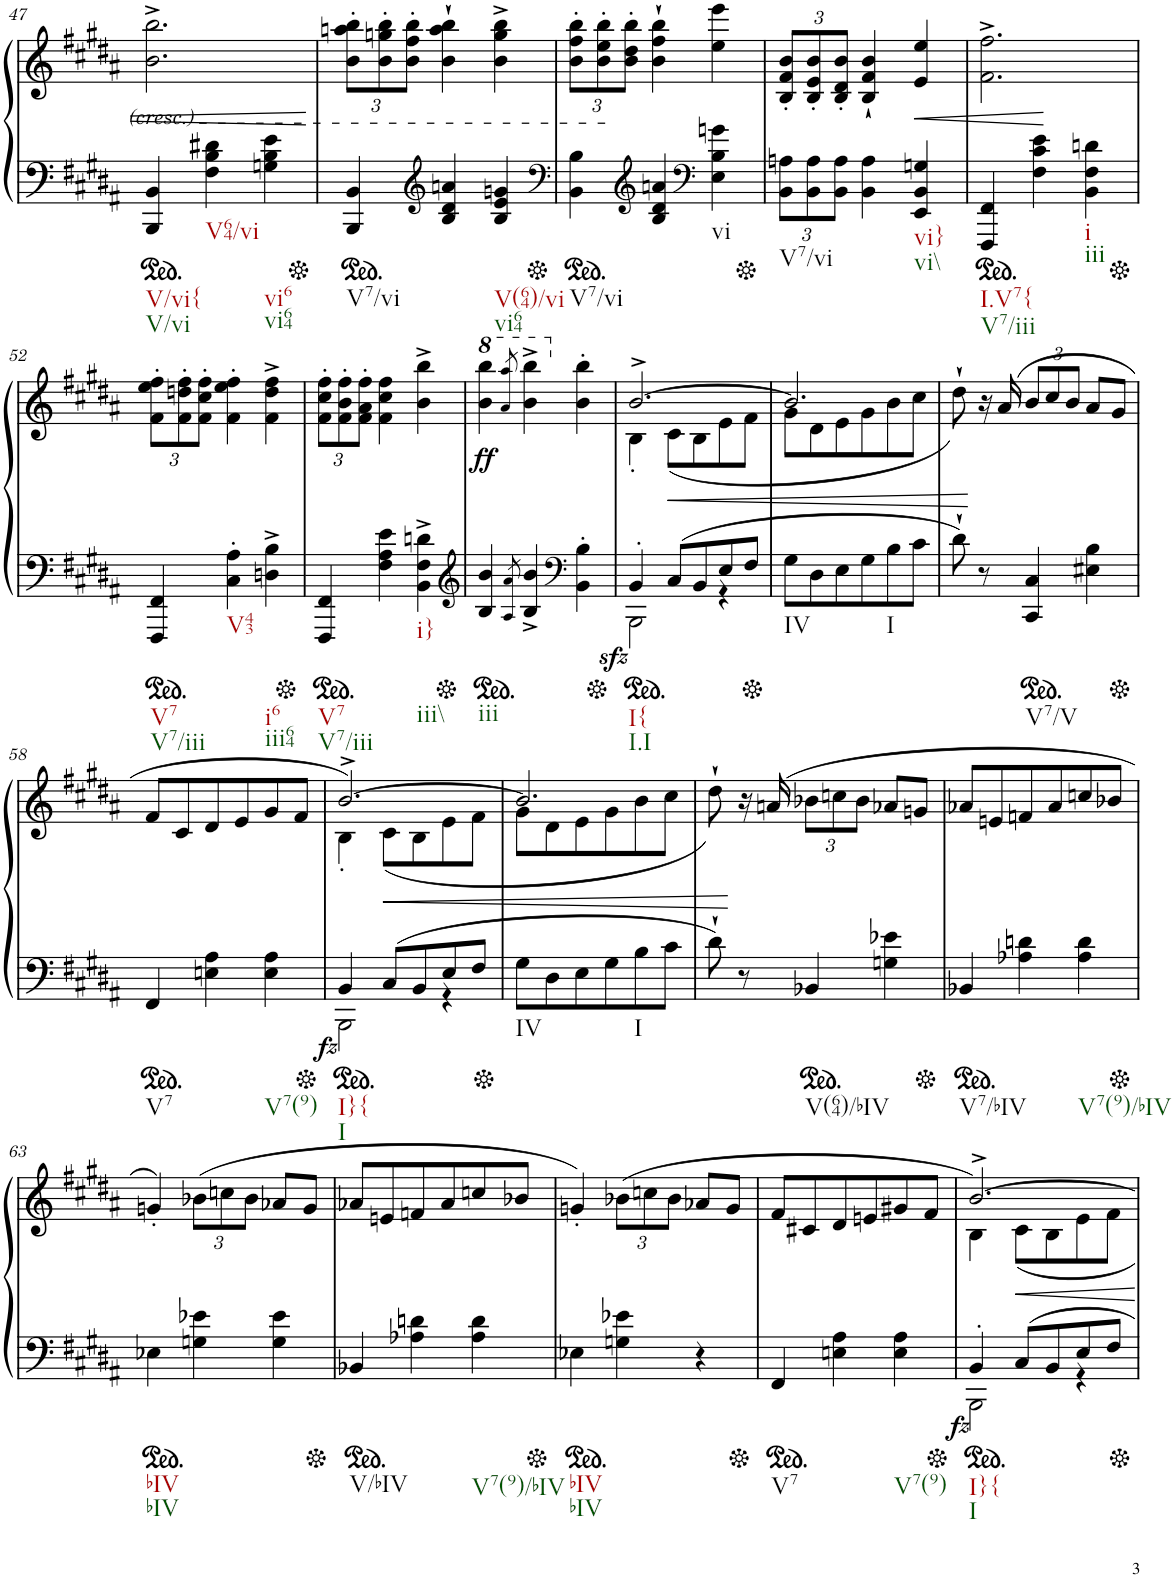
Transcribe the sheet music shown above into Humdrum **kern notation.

**kern	**dynam	**kern	**dynam
*part2	*part2	*part1	*part1
*staff2	*staff2	*staff1	*staff1
*I"Piano	*	*I"Piano	*
*I'Pno	*	*I'Pno	*
!!LO:PB:g=z
*clefF4	*	*clefG2	*
*k[f#c#g#d#a#]	*	*k[f#c#g#d#a#]	*
*B:	*	*B:	*
*M3/4	*	*M3/4	*
*ped	*	*	*
=47	=47	=47	=47
!LO:TX:b:t=V/vi{	!	!	!
!LO:TX:b:t=V/vi	!	!	!
4BBB/ 4BB/	.	2.b\^ 2.bb\^	.
!LO:TX:b:t=V64/vi	!	!	!
4F#\ 4B\ 4d#X\	.	.	.
!LO:TX:b:t=vi6	!	!	!
!LO:TX:b:t=vi64	!	!	!
4Gn\ 4B\ 4e\	.	.	.
=48	=48	=48	=48
*Xped	*	*	*
*ped	*	*	*
*	*	*Xbrackettup	*
!LO:TX:b:t=V7/vi	!	!	!
4BBB/ 4BB/	.	12b\' 12aan\' 12bb\'L	.
.	.	12b\' 12ggn\' 12bb\'	.
.	.	12b\' 12ff#\' 12bb\'J	.
*clefG2	*	*	*
4B/ 4d#/ 4an/	.	4b\` 4aa\` 4bb\`	.
!LO:TX:b:t=V(64)/vi	!	!	!
!LO:TX:b:t=vi64	!	!	!
4B/ 4e/ 4gn/	.	4b\^ 4gg\^ 4bb\^	.
=49	=49	=49	=49
*clefF4	*	*	*
*Xped	*	*	*
*ped	*	*	*
!LO:TX:b:t=V7/vi	!	!	!
4BB\ 4B\	.	12b\' 12ff#\' 12bb\'L	.
.	.	12b\' 12ee\' 12bb\'	.
.	.	12b\' 12dd#\' 12bb\'J	.
*clefG2	*	*	*
4B/ 4d#/ 4an/	.	4b\` 4ff#\` 4bb\`	.
*clefF4	*	*	*
!LO:TX:b:t=vi	!	!	!
4E\ 4B\ 4gn\	.	4ee\ 4eee\	.
=50	=50	=50	=50
*Xped	*	*	*
*Xbrackettup	*	*	*
!LO:TX:b:t=V7/vi	!	!	!
12BB\ 12An\L	.	12B/' 12f#/' 12b/'L	.
12BB\ 12A\	.	12B/' 12e/' 12b/'	.
12BB\ 12A\J	.	12B/' 12d#/' 12b/'J	.
4BB\ 4A\	.	4B/` 4f#/` 4b/`	.
!LO:TX:b:t=vi}	!	!	!
!LO:TX:b:t=vi\\	!	!	!
!	!	!	!LO:HP:b
4EE/ 4BB/ 4Gn/	.	4e/ 4ee/	<
=51	=51	=51	=51
*ped	*	*	*
!LO:TX:b:t=I.V7{	!	!	!
!LO:TX:b:t=V7/iii	!	!	!
4FFF#/ 4FF#/	.	2.f#\^ 2.ff#\^	.
4F#\ 4c#\ 4e\	.	.	.
!LO:TX:b:t=i	!	!	!
!LO:TX:b:t=iii	!	!	!
4BB\ 4F#\ 4dn\	.	.	.
.	.	.	[
!!LO:LB:g=z
=52	=52	=52	=52
*Xped	*	*	*
*ped	*	*	*
!LO:TX:b:t=V7	!	!	!
!LO:TX:b:t=V7/iii	!	!	!
4FFF#/ 4FF#/	.	12f#\' 12ee\' 12ff#\'L	.
.	.	12f#\' 12ddn\' 12ff#\'	.
.	.	12f#\' 12cc#\' 12ff#\'J	.
!LO:TX:b:t=V43	!	!	!
4C#\' 4A#\'	.	4f#\' 4ee\' 4ff#\'	.
!LO:TX:b:t=i6	!	!	!
!LO:TX:b:t=iii64	!	!	!
4Dn\^ 4B\^	.	4f#\^ 4dd\^ 4ff#\^	.
=53	=53	=53	=53
*Xped	*	*	*
*ped	*	*	*
!LO:TX:b:t=V7	!	!	!
!LO:TX:b:t=V7/iii	!	!	!
4FFF#/ 4FF#/	.	12f#\' 12cc#\' 12ff#\'L	.
.	.	12f#\' 12b\' 12ff#\'	.
.	.	12f#\' 12a#\' 12ff#\'J	.
4F#\ 4A#\ 4e\	.	4f#\ 4cc#\ 4ff#\	.
!LO:TX:b:t=i}	!	!	!
!LO:TX:b:t=iii\\	!	!	!
4BB\^ 4F#\^ 4dn\^	.	4b\^ 4bb\^	.
=54	=54	=54	=54
*clefG2	*	*	*
*Xped	*	*	*
*ped	*	*	*
*	*	*8va	*
!LO:TX:b:t=iii	!	!	!
!	!	!	!LO:DY:b
4B/ 4b/	.	4bb\ 4bbb\	ff
8qA#/ 8qa#/	.	8qaa#/ 8qaaa#/	.
4B/^ 4b/^	.	4bb\^ 4bbb\^	.
*clefF4	*	*	*
*	*	*X8va	*
4BB\' 4B\'	.	4b\' 4bb\'	.
=55	=55	=55	=55
*Xped	*	*	*
*ped	*	*	*
*^	*	*^	*
!LO:TX:b:t=I{	!	!	!	!	!
!LO:TX:b:t=I.I	!	!	!	!	!
!	!	!LO:DY:b	!	!	!
4BB'/	2BBB\	sfz	[2.b^/	4B'\	.
!	!	!	!	!	!LO:HP:b
(8C#/L	.	.	.	(8c#\L	<
8BB/	.	.	.	8B\	.
8E/	4r	.	.	8e\	.
8F#/J	.	.	.	8f#\J	.
*v	*v	*	*	*	*
=56	=56	=56	=56	=56
*Xped	*	*	*	*
!LO:TX:b:t=IV	!	!	!	!
8G#\L	.	2.b/]	8g#\L	.
8D#\	.	.	8d#\	.
8E\	.	.	8e\	.
8G#\	.	.	8g#\	.
!LO:TX:b:t=I	!	!	!	!
8B\	.	.	8b\	.
8c#\J	.	.	8cc#\J	.
*	*	*v	*v	*
=57	=57	=57	=57
8d#`\)	.	8dd#`\)	.
8r	.	16r	[
.	.	(16a#/	.
*ped	*	*	*
!LO:TX:b:t=V7/V	!	!	!
4CC#/ 4C#/	.	12b/L	.
.	.	12cc#/	.
.	.	12b/J	.
4E#X\ 4B\	.	8a#/L	.
.	.	8g#/J	.
!!LO:LB:g=z
=58	=58	=58	=58
*Xped	*	*	*
*ped	*	*	*
!LO:TX:b:t=V7	!	!	!
4FF#/	.	8f#/L	.
.	.	8c#/	.
4En\ 4A#\	.	8d#/	.
.	.	8e/	.
!LO:TX:b:t=V7(9)	!	!	!
4E\ 4A#\	.	8g#/	.
.	.	8f#/J	.
=59	=59	=59	=59
*Xped	*	*	*
*ped	*	*	*
*^	*	*^	*
!LO:TX:b:t=I}{	!	!	!	!	!
!LO:TX:b:t=I	!	!	!	!	!
!	!	!LO:DY:b	!	!	!
4BB/	2BBB\	fz	[2.b^/)	4B'\	.
!	!	!	!	!	!LO:HP:b
(8C#/L	.	.	.	(8c#\L	<
8BB/	.	.	.	8B\	.
8E/	4r	.	.	8e\	.
8F#/J	.	.	.	8f#\J	.
*v	*v	*	*	*	*
=60	=60	=60	=60	=60
*Xped	*	*	*	*
!LO:TX:b:t=IV	!	!	!	!
8G#\L	.	2.b/]	8g#\L	.
8D#\	.	.	8d#\	.
8E\	.	.	8e\	.
8G#\	.	.	8g#\	.
!LO:TX:b:t=I	!	!	!	!
8B\	.	.	8b\	.
8c#\J	.	.	8cc#\J	.
*	*	*v	*v	*
=61	=61	=61	=61
8d#`\)	.	8dd#`\)	.
8r	.	16r	[
.	.	(16an/	.
*ped	*	*	*
!LO:TX:b:t=V(64)/bIV	!	!	!
4BB-X/	.	12b-X\L	.
.	.	12ccn\	.
.	.	12b-\J	.
4Gn\ 4e-X\	.	8a-X/L	.
.	.	8gn/J	.
=62	=62	=62	=62
*Xped	*	*	*
*ped	*	*	*
!LO:TX:b:t=V7/bIV	!	!	!
4BB-X/	.	8a-X/L	.
.	.	8en/	.
4A-X\ 4dn\	.	8fn/	.
.	.	8a-/	.
!LO:TX:b:t=V7(9)/bIV	!	!	!
4A-\ 4d\	.	8ccn/	.
.	.	8b-X/J	.
!!LO:LB:g=z
=63	=63	=63	=63
*Xped	*	*	*
*ped	*	*	*
!LO:TX:b:t=bIV	!	!	!
!LO:TX:b:t=bIV	!	!	!
4E-X\	.	4gn'/)	.
4Gn\ 4e-X\	.	(12b-X\L	.
.	.	12ccn\	.
.	.	12b-\J	.
4G\ 4e-\	.	8a-X/L	.
.	.	8g/J	.
=64	=64	=64	=64
*Xped	*	*	*
*ped	*	*	*
!LO:TX:b:t=V/bIV	!	!	!
4BB-X/	.	8a-X/L	.
.	.	8en/	.
4A-X\ 4dn\	.	8fn/	.
.	.	8a-/	.
!LO:TX:b:t=V7(9)/bIV	!	!	!
4A-\ 4d\	.	8ccn/	.
.	.	8b-X/J	.
=65	=65	=65	=65
*Xped	*	*	*
*ped	*	*	*
!LO:TX:b:t=bIV	!	!	!
!LO:TX:b:t=bIV	!	!	!
4E-X\	.	4gn'/)	.
4Gn\ 4e-X\	.	(12b-X\L	.
.	.	12ccn\	.
.	.	12b-\J	.
4r	.	8a-X/L	.
.	.	8g/J	.
=66	=66	=66	=66
*Xped	*	*	*
*ped	*	*	*
!LO:TX:b:t=V7	!	!	!
4FF#/	.	8f#/L	.
.	.	8c#X/	.
4En\ 4A#\	.	8d#/	.
.	.	8en/	.
!LO:TX:b:t=V7(9)	!	!	!
4E\ 4A#\	.	8g#X/	.
.	.	8f#/J	.
=67	=67	=67	=67
*Xped	*	*	*
*ped	*	*	*
*^	*	*^	*
!LO:TX:b:t=I}{	!	!	!	!	!
!LO:TX:b:t=I	!	!	!	!	!
!	!	!LO:DY:b	!	!	!
4BB'/	2BBB\	fz	[2.b^/)	4B\	.
8C#/L	.	.	.	8c#\L	.
8BB/	.	.	.	8B\	.
8E/	4r	.	.	8e\	.
8F#/J	.	.	.	8f#\J	.
*v	*v	*	*	*	*
*Xped	*	*	*	*
*	*	*v	*v	*
=	=	=	=
*-	*-	*-	*-
